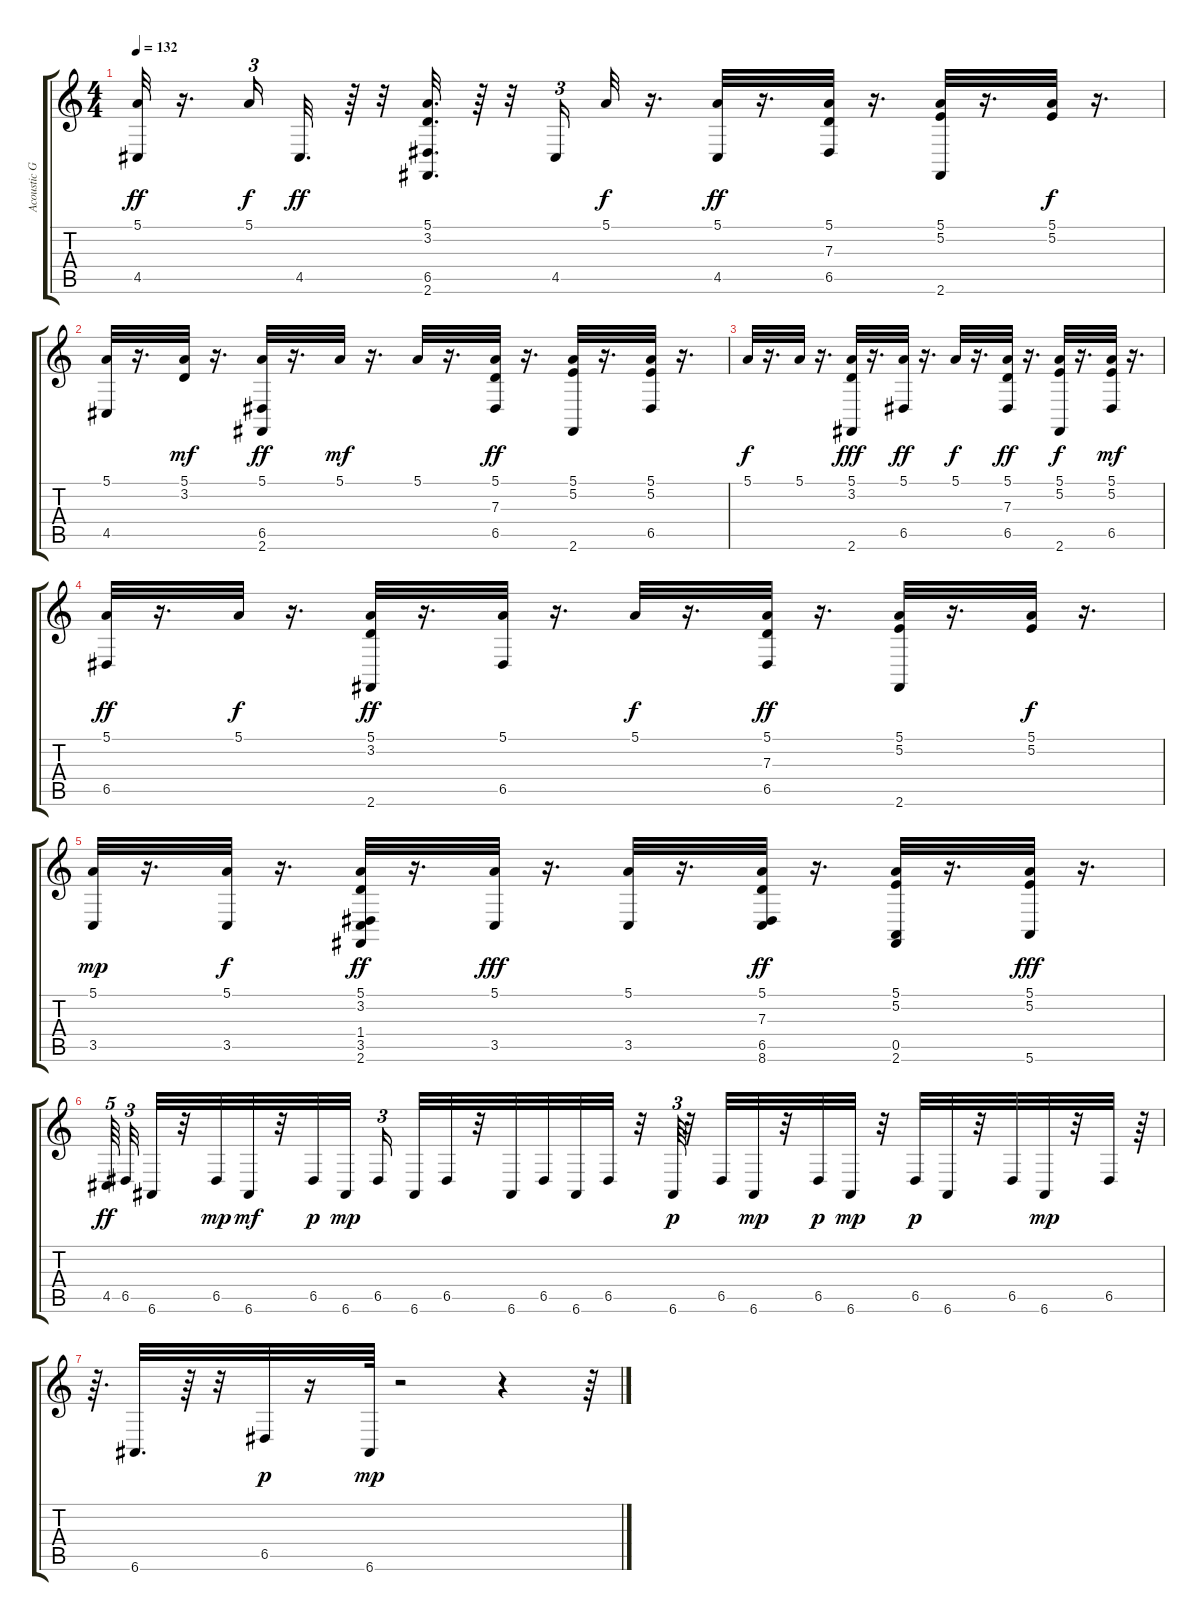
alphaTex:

\track ("Acoustic Grand" "Acoustic G") {instrument acousticgrandpiano}
\staff {score tabs}
\tuning (E4 B3 G3 D3 A2 E2) {hide}
\ts (4 4)
\tempo 132
\clef g2
\ks c
(5.1 4.5).32{dy ff} r.16{d} 5.1.16{tu (3 2) dy f} 4.5.32{d dy ff} r.64 r.32 (5.1 3.2 6.5 2.6).32{d} r.64 r.32 4.5.16{tu (3 2)} 5.1.32{dy f} r.16{d} (5.1 4.5).32{dy ff} r.16{d} (5.1 7.3 6.5).32 r.16{d} (5.1 5.2 2.6).32 r.16{d} (5.1 5.2).32{dy f} r.16{d} |
(5.1 4.5).32 r.16{d} (5.1 3.2).32{dy mf} r.16{d} (5.1 6.5 2.6).32{dy ff} r.16{d} 5.1.32{dy mf} r.16{d} 5.1.32 r.16{d} (5.1 7.3 6.5).32{dy ff} r.16{d} (5.1 5.2 2.6).32 r.16{d} (5.1 5.2 6.5).32 r.16{d} |
5.1.32{dy f} r.16{d} 5.1.32 r.16{d} (5.1 3.2 2.6).32{dy fff} r.16{d} (5.1 6.5).32{dy ff} r.16{d} 5.1.32{dy f} r.16{d} (5.1 7.3 6.5).32{dy ff} r.16{d} (5.1 5.2 2.6).32{dy f} r.16{d} (5.1 5.2 6.5).32{dy mf} r.16{d} |
(5.1 6.5).32{dy ff} r.16{d} 5.1.32{dy f} r.16{d} (5.1 3.2 2.6).32{dy ff} r.16{d} (5.1 6.5).32 r.16{d} 5.1.32{dy f} r.16{d} (5.1 7.3 6.5).32{dy ff} r.16{d} (5.1 5.2 2.6).32 r.16{d} (5.1 5.2).32{dy f} r.16{d} |
(5.1 3.5).32{dy mp} r.16{d} (5.1 3.5).32{dy f} r.16{d} (5.1 3.2 1.4 3.5 2.6).32{dy ff} r.16{d} (5.1 3.5).32{dy fff} r.16{d} (5.1 3.5).32 r.16{d} (5.1 7.3 6.5 8.6).32{dy ff} r.16{d} (5.1 5.2 0.5 2.6).32 r.16{d} (5.1 5.2 5.6).32{dy fff} r.16{d} |
4.5.64{tu (5 4) dy ff} 6.5.32{tu (3 2) beam splitsecondary} 6.6.32 r.32 6.5.32{dy mp} 6.6.32{dy mf} r.32 6.5.32{dy p} 6.6.32{dy mp} 6.5.16{tu (3 2) beam splitsecondary} 6.6.32 6.5.32 r.32 6.6.32 6.5.32 6.6.32 6.5.32 r.32 6.6.64{tu (3 2) dy p} r.32 6.5.32 6.6.32{dy mp} r.32 6.5.32{dy p} 6.6.32{dy mp} r.32 6.5.32{dy p} 6.6.32 r.32 6.5.32 6.6.32{dy mp} r.32 6.5.32 r.64 |
r.64{d} 6.6.32{d} r.64 r.32 6.5.32{dy p} r.16 6.6.64{dy mp} r.2 r.4 r.64
